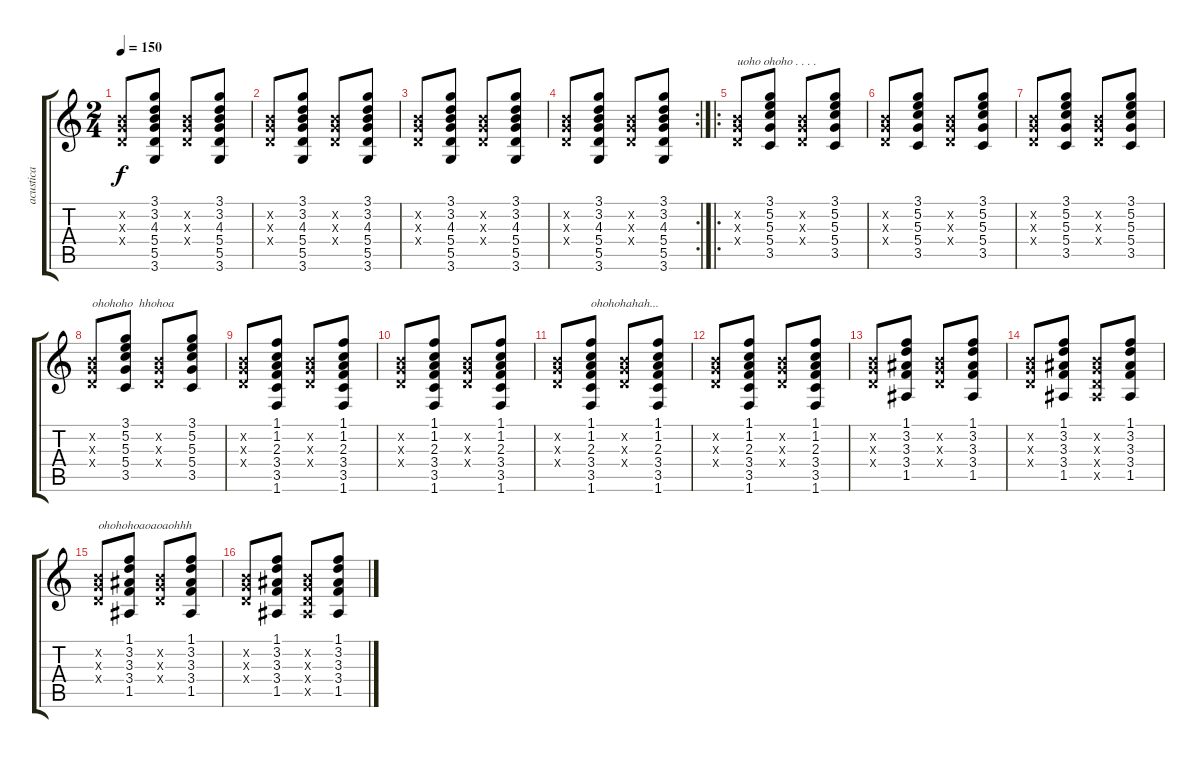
\track ("acustica" "acustica") {instrument acousticguitarsteel}
\staff {score tabs}
\tuning (E4 B3 G3 D3 A2 E2) {hide}
\ts (2 4)
\tempo 150
\clef g2
\ks c
(0.2{x} 0.3{x} 0.4{x}).8{dy f} (3.1 3.2 4.3 5.4 5.5 3.6).8 (0.2{x} 0.3{x} 0.4{x}).8 (3.1 3.2 4.3 5.4 5.5 3.6).8 |
(0.2{x} 0.3{x} 0.4{x}).8 (3.1 3.2 4.3 5.4 5.5 3.6).8 (0.2{x} 0.3{x} 0.4{x}).8 (3.1 3.2 4.3 5.4 5.5 3.6).8 |
(0.2{x} 0.3{x} 0.4{x}).8 (3.1 3.2 4.3 5.4 5.5 3.6).8 (0.2{x} 0.3{x} 0.4{x}).8 (3.1 3.2 4.3 5.4 5.5 3.6).8 |
\rc 2
(0.2{x} 0.3{x} 0.4{x}).8 (3.1 3.2 4.3 5.4 5.5 3.6).8 (0.2{x} 0.3{x} 0.4{x}).8 (3.1 3.2 4.3 5.4 5.5 3.6).8 |
\ro
(0.2{x} 0.3{x} 0.4{x}).8{txt "uoho ohoho . . . . "} (3.1 5.2 5.3 5.4 3.5).8 (0.2{x} 0.3{x} 0.4{x}).8 (3.1 5.2 5.3 5.4 3.5).8 |
(0.2{x} 0.3{x} 0.4{x}).8 (3.1 5.2 5.3 5.4 3.5).8 (0.2{x} 0.3{x} 0.4{x}).8 (3.1 5.2 5.3 5.4 3.5).8 |
(0.2{x} 0.3{x} 0.4{x}).8 (3.1 5.2 5.3 5.4 3.5).8 (0.2{x} 0.3{x} 0.4{x}).8 (3.1 5.2 5.3 5.4 3.5).8 |
(0.2{x} 0.3{x} 0.4{x}).8{txt "ohohoho  hhohoa"} (3.1 5.2 5.3 5.4 3.5).8 (0.2{x} 0.3{x} 0.4{x}).8 (3.1 5.2 5.3 5.4 3.5).8 |
(0.2{x} 0.3{x} 0.4{x}).8 (1.1 1.2 2.3 3.4 3.5 1.6).8 (0.2{x} 0.3{x} 0.4{x}).8 (1.1 1.2 2.3 3.4 3.5 1.6).8 |
(0.2{x} 0.3{x} 0.4{x}).8 (1.1 1.2 2.3 3.4 3.5 1.6).8 (0.2{x} 0.3{x} 0.4{x}).8 (1.1 1.2 2.3 3.4 3.5 1.6).8 |
(0.2{x} 0.3{x} 0.4{x}).8 (1.1 1.2 2.3 3.4 3.5 1.6).8{txt "ohohohahah..."} (0.2{x} 0.3{x} 0.4{x}).8 (1.1 1.2 2.3 3.4 3.5 1.6).8 |
(0.2{x} 0.3{x} 0.4{x}).8 (1.1 1.2 2.3 3.4 3.5 1.6).8 (0.2{x} 0.3{x} 0.4{x}).8 (1.1 1.2 2.3 3.4 3.5 1.6).8 |
(0.2{x} 0.3{x} 0.4{x}).8 (1.1 3.2 3.3 3.4 1.5).8 (0.2{x} 0.3{x} 0.4{x}).8 (1.1 3.2 3.3 3.4 1.5).8 |
(0.2{x} 0.3{x} 0.4{x}).8 (1.1 3.2 3.3 3.4 1.5).8 (0.2{x} 0.3{x} 0.4{x} 1.5{x}).8 (1.1 3.2 3.3 3.4 1.5).8 |
(0.2{x} 0.3{x} 0.4{x}).8{txt "ohohohoaoaoaohhh"} (1.1 3.2 3.3 3.4 1.5).8 (0.2{x} 0.3{x} 0.4{x}).8 (1.1 3.2 3.3 3.4 1.5).8 |
(0.2{x} 0.3{x} 0.4{x}).8 (1.1 3.2 3.3 3.4 1.5).8 (0.2{x} 0.3{x} 0.4{x} 1.5{x}).8 (1.1 3.2 3.3 3.4 1.5).8
